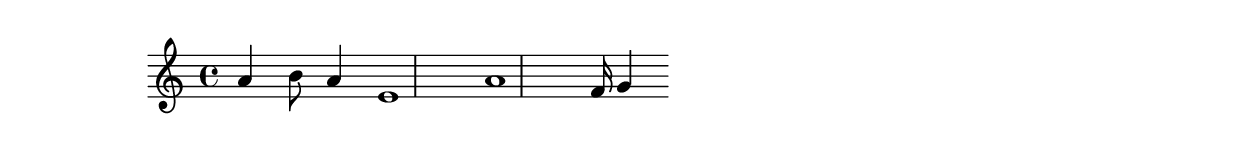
%{
Welcome to LilyPond
===================

Congratulations, LilyPond has been installed successfully.

Now to take it for the first test run.

  1. Save this file

  2. Select

       Compile > Typeset file

  from the menu.

  The file is processed, and

  3.  The PDF viewer will pop up. Click one of the noteheads.


That's it.  For more information, visit http://lilypond.org .

%}

\version "2.20.0"  % necessary for upgrading to future LilyPond versions.

\relative {
a'4 b8 a4 e1 a1 f16 g4 
}
